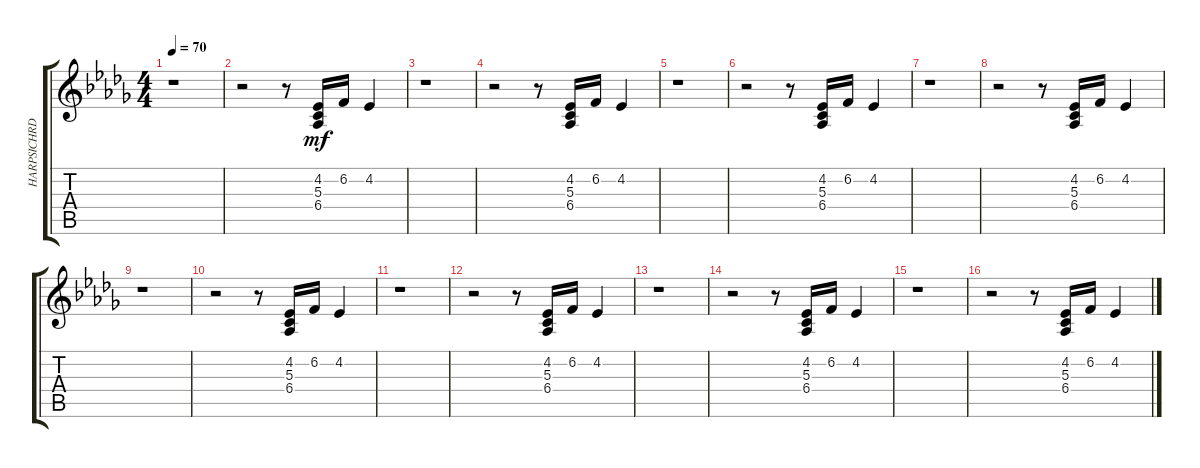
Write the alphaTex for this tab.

\track ("HARPSICHRD" "HARPSICHRD") {instrument harpsichord}
\staff {score tabs}
\tuning (E4 B3 G3 D3 A2 E2) {hide}
\ts (4 4)
\tempo 70
\clef g2
\ks bbminor
r.1{dy ff} |
r.2 r.8 (4.2 5.3 6.4).16{dy mf instrument harpsichord} 6.2.16 4.2.4 |
r.1 |
r.2 r.8 (4.2 5.3 6.4).16 6.2.16 4.2.4 |
r.1 |
r.2 r.8 (4.2 5.3 6.4).16 6.2.16 4.2.4 |
r.1 |
r.2 r.8 (4.2 5.3 6.4).16 6.2.16 4.2.4 |
r.1 |
r.2 r.8 (4.2 5.3 6.4).16{instrument harpsichord} 6.2.16 4.2.4 |
r.1 |
r.2 r.8 (4.2 5.3 6.4).16 6.2.16 4.2.4 |
r.1 |
r.2 r.8 (4.2 5.3 6.4).16 6.2.16 4.2.4 |
r.1 |
r.2 r.8 (4.2 5.3 6.4).16 6.2.16 4.2.4
